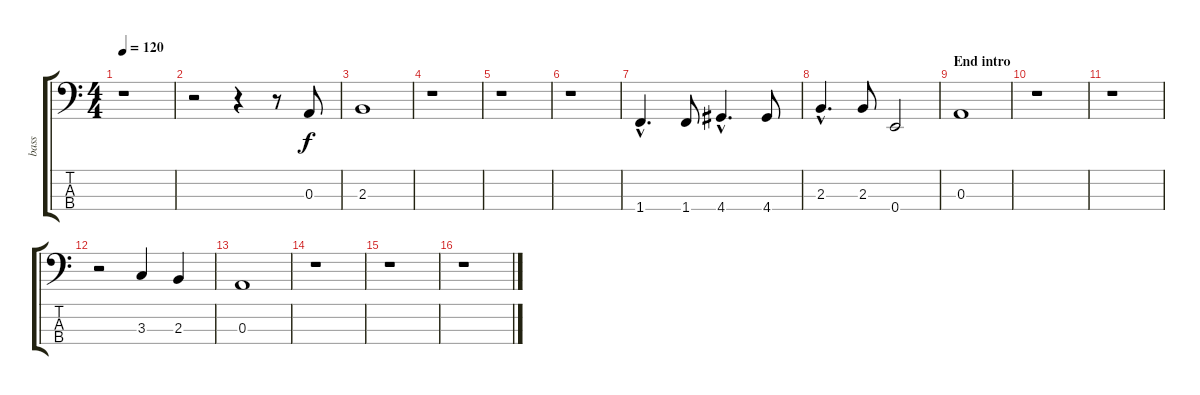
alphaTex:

\track ("bass" "bass") {instrument electricbassfinger}
\staff {score tabs}
\tuning (G2 D2 A1 E1) {hide}
\ts (4 4)
\tempo 120
\clef f4
\ks c
r.1{dy f} |
r.2 r.4 r.8 0.3.8 |
2.3.1 |
r.1 |
r.1 |
r.1 |
1.4{hac}.4{d} 1.4.8 4.4{hac}.4{d} 4.4.8 |
2.3{hac}.4{d} 2.3.8 0.4.2 |
\section ("" "End intro")
0.3.1 |
r.1 |
r.1 |
r.2 3.3.4 2.3.4 |
0.3.1 |
r.1 |
r.1 |
r.1
